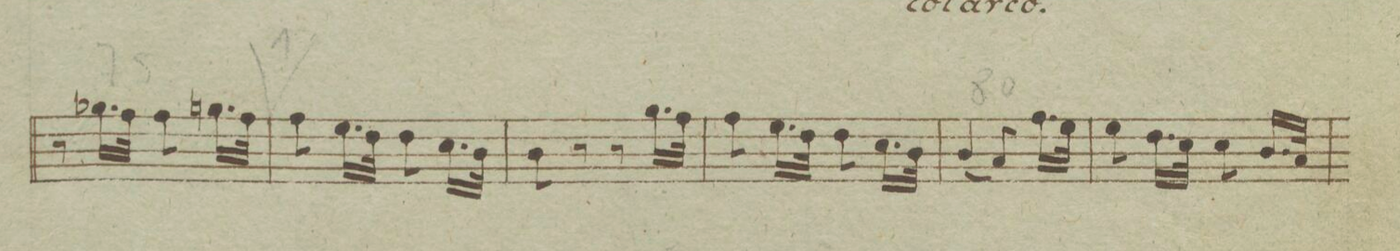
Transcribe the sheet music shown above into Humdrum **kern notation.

**kern	**dynam
*I"Violino Primo	*
*clefG2	*
*k[b-e-]	*
*M2/4	*
8r	.
16.gg-X\LL	.
32ff\JJk	.
8ff\	.
16.ggn\LL	.
32ff\JJk	.
=75	=75
8ff\	.
16.ee-\LL	.
32dd\JJk	.
8dd\	.
16.cc\LL	.
32b-\JJk	.
=76	=76
8b-\	.
8r	.
8r	.
16.gg\LL	.
32ff\JJk	.
=77	=77
8ff\	.
16.ee-\LL	.
32dd\JJk	.
8dd\	.
16.cc\LL	.
32b-\JJk	.
=78	=78
(4b-/	.
8a/)	.
16.ff\LL	.
32ee-\JJk	.
=79	=79
8ee-\	.
16.dd\LL	.
32cc\JJk	.
8cc\	.
16.b-/LL	.
32a/JJk	.
=80	=80
*-	*-
